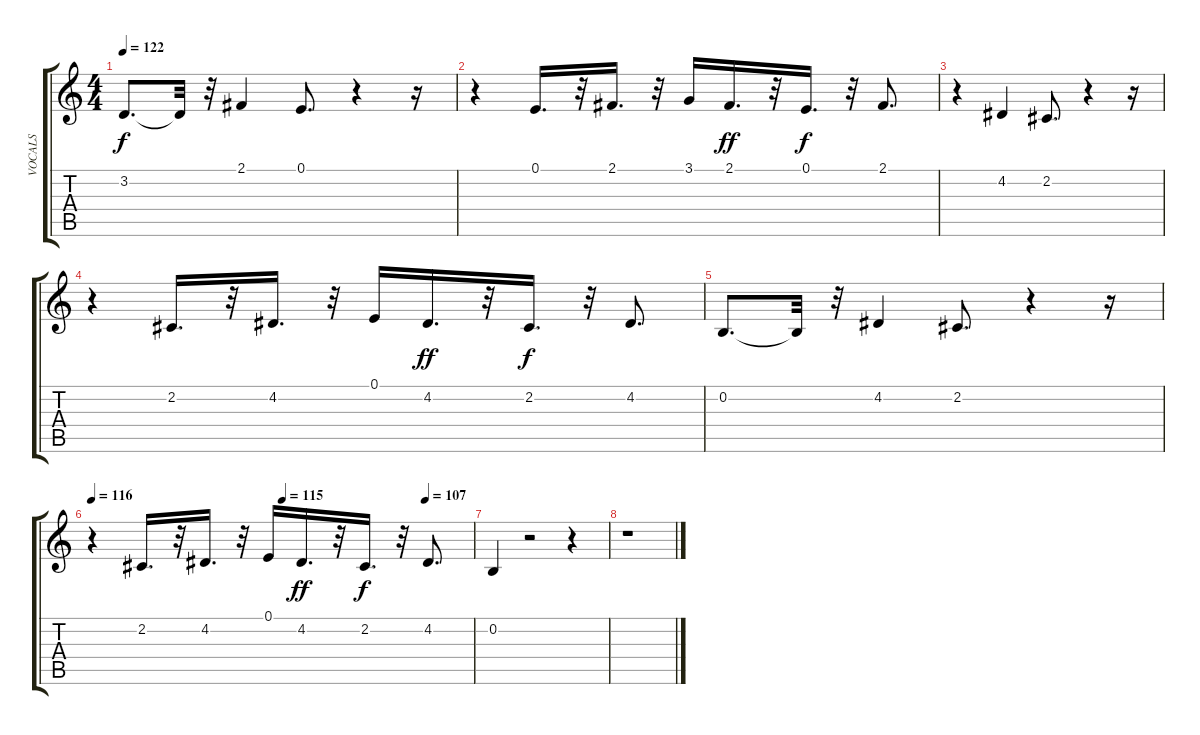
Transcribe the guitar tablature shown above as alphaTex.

\track ("VOCALS" "VOCALS") {instrument synthvoice}
\staff {score tabs}
\tuning (E4 B3 G3 D3 A2 E2) {hide}
\ts (4 4)
\tempo 122
\clef g2
\ks c
3.2.8{d dy f} 3.2{t}.32 r.32 2.1.4 0.1.8{d} r.4 r.16 |
r.4 0.1.16{d} r.32 2.1.16{d} r.32 3.1.16 2.1.16{d dy ff} r.32 0.1.16{d dy f} r.32 2.1.8{d} |
r.4 4.2.4 2.2.8{d} r.4 r.16 |
r.4 2.2.16{d} r.32 4.2.16{d} r.32 0.1.16 4.2.16{d dy ff} r.32 2.2.16{d dy f} r.32 4.2.8{d} |
0.2.8{d} 0.2{t}.32 r.32 4.2.4 2.2.8{d} r.4 r.16 |
\tempo 116
\tempo (115 0.5)
\tempo (107 0.875)
r.4 2.2.16{d} r.32 4.2.16{d} r.32 0.1.16 4.2.16{d dy ff} r.32 2.2.16{d dy f} r.32 4.2.8{d} |
0.2.4 r.2 r.4 |
r.1
